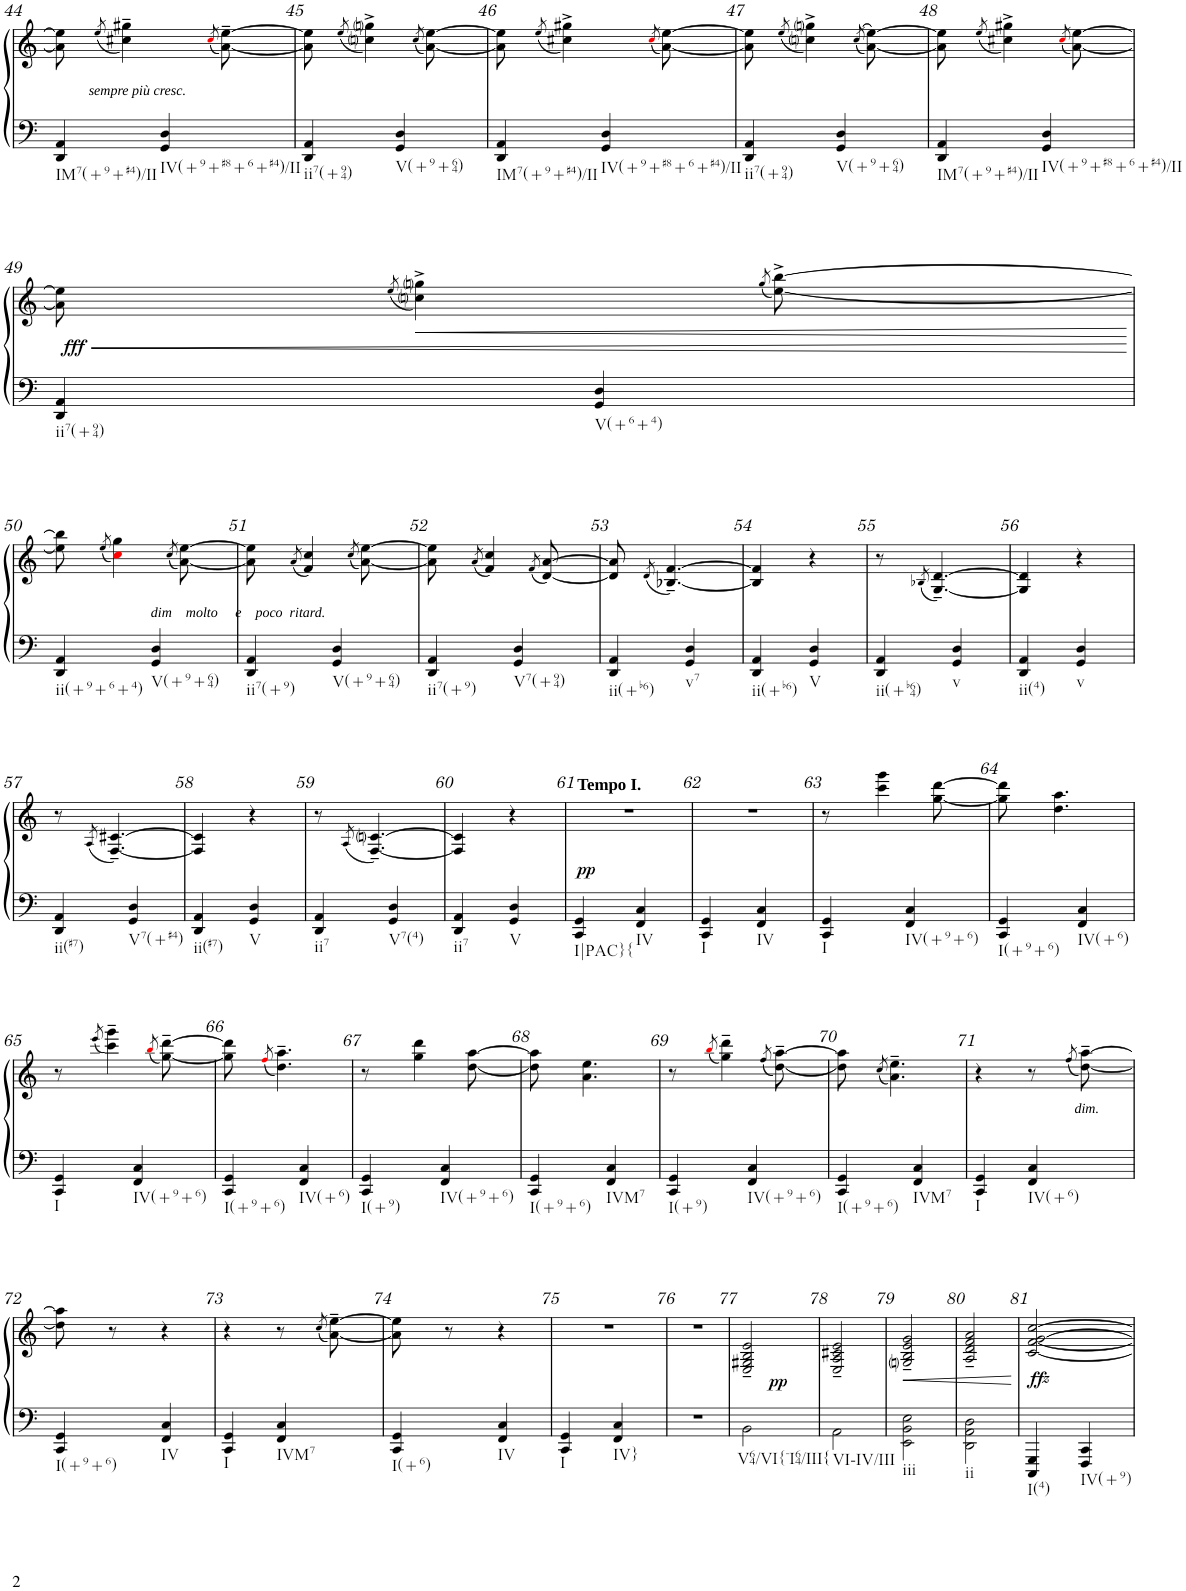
**kern	**kern	**dynam
*part1	*part1	*part1
*staff2	*staff1	*staff1/2
*I"Midi_1	*	*
!!LO:PB:g=z
*clefF4	*clefG2	*
*k[]	*k[]	*
*M2/4	*M2/4	*
=44	=44	=44
!LO:TX:b:t=IM7(+9+#4)/II	!	!
4DD/ 4AA/	8a\] 8ee\]	.
.	(8qee/	.
!	!LO:TX:b:i:t=sempre più cresc.	!
.	4cc#X\~ 4gg#X\~)	.
!LO:TX:b:t=IV(+9+#8+6+#4)/II	!	!
4GG/ 4D/	.	.
.	(8qcc#i/	.
.	[8a\~ [8ee\~)	.
=45	=45	=45
!LO:TX:b:t=ii7(+94)	!	!
4DD/ 4AA/	8a\] 8ee\]	.
.	(8qee/	.
.	4ccnj\^ 4ggnj\^)	.
!LO:TX:b:t=V(+9+64)	!	!
4GG/ 4D/	.	.
.	(8qcc/	.
.	[8a\ [8ee\)	.
=46	=46	=46
!LO:TX:b:t=IM7(+9+#4)/II	!	!
4DD/ 4AA/	8a\] 8ee\]	.
.	(8qee/	.
.	4cc#X\^ 4gg#X\^)	.
!LO:TX:b:t=IV(+9+#8+6+#4)/II	!	!
4GG/ 4D/	.	.
.	(8qcc#i/	.
.	[8a\ [8ee\)	.
=47	=47	=47
!LO:TX:b:t=ii7(+94)	!	!
4DD/ 4AA/	8a\] 8ee\]	.
.	(8qee/	.
.	4ccnj\^ 4ggnj\^)	.
!LO:TX:b:t=V(+9+64)	!	!
4GG/ 4D/	.	.
.	(>(8qcc/	.
.	[8a\ [8ee\))	.
=48	=48	=48
!LO:TX:b:t=IM7(+9+#4)/II	!	!
4DD/ 4AA/	8a\] 8ee\]	.
.	(8qee/	.
.	4cc#X\^ 4gg#X\^)	.
!LO:TX:b:t=IV(+9+#8+6+#4)/II	!	!
4GG/ 4D/	.	.
.	(8qcc#i/	.
.	[8a\ [8ee\)	.
!!LO:LB:g=z
=49	=49	=49
!LO:TX:b:t=ii7(+94)	!	!
!	!	!LO:HP:b
!	!	!LO:DY:n=1:b
4DD/ 4AA/	8a\] 8ee\]	< fff
.	(8qee/	.
.	4ccnj\^ 4ggnj\^)	.
!LO:TX:b:t=V(+6+4)	!	!
4GG/ 4D/	.	.
.	(8qgg/	.
.	[8ee\^ [8bb\^)	.
.	.	[
!!LO:LB:g=z
=50	=50	=50
!LO:TX:b:t=ii(+9+6+4)	!	!
4DD/ 4AA/	8ee\] 8bb\]	.
.	(8qee/	.
.	4cci\ 4gg\)	.
!LO:TX:a:i:t=dim    molto     e    poco  ritard.	!	!
!LO:TX:b:t=V(+9+64)	!	!
4GG/ 4D/	.	.
.	(8qcc/	.
.	[8a\ [8ee\)	.
=51	=51	=51
!LO:TX:b:t=ii7(+9)	!	!
4DD/ 4AA/	8a\] 8ee\]	.
.	(8qa/	.
.	4f/ 4cc/)	.
!LO:TX:b:t=V(+9+64)	!	!
4GG/ 4D/	.	.
.	(8qcc/	.
.	[8a\ [8ee\)	.
=52	=52	=52
!LO:TX:b:t=ii7(+9)	!	!
4DD/ 4AA/	8a\] 8ee\]	.
.	(8qa/	.
.	4f/ 4cc/)	.
!LO:TX:b:t=V7(+94)	!	!
4GG/ 4D/	.	.
.	(8qf/	.
.	[8d/ [8a/)	.
=53	=53	=53
!LO:TX:b:t=ii(+b6)	!	!
4DD/ 4AA/	8d/] 8a/]	.
.	(8qd/	.
.	[4.B-X/~ [4.f/~)	.
!LO:TX:b:t=v7	!	!
4GG/ 4D/	.	.
=54	=54	=54
!LO:TX:b:t=ii(+b6)	!	!
4DD/ 4AA/	4B-/] 4f/]	.
!LO:TX:b:t=V	!	!
4GG/ 4D/	4r	.
=55	=55	=55
!LO:TX:b:t=ii(+b64)	!	!
4DD/ 4AA/	8r	.
.	(8qB-X/	.
.	[4.G/~ [4.d/~)	.
!LO:TX:b:t=v	!	!
4GG/ 4D/	.	.
=56	=56	=56
!LO:TX:b:t=ii(4)	!	!
4DD/ 4AA/	4G/] 4d/]	.
!LO:TX:b:t=v	!	!
4GG/ 4D/	4r	.
!!LO:LB:g=z
=57	=57	=57
!LO:TX:b:t=ii(#7)	!	!
4DD/ 4AA/	8r	.
.	(8qA/	.
.	[4.F/~ [4.c#X/~)	.
!LO:TX:b:t=V7(+#4)	!	!
4GG/ 4D/	.	.
=58	=58	=58
!LO:TX:b:t=ii(#7)	!	!
4DD/ 4AA/	4F/] 4c#/]	.
!LO:TX:b:t=V	!	!
4GG/ 4D/	4r	.
=59	=59	=59
!LO:TX:b:t=ii7	!	!
4DD/ 4AA/	8r	.
.	(8qA/	.
.	[4.F/~ [4.cnj/~)	.
!LO:TX:b:t=V7(4)	!	!
4GG/ 4D/	.	.
=60	=60	=60
!LO:TX:b:t=ii7	!	!
4DD/ 4AA/	4F/] 4c/]	.
!LO:TX:b:t=V	!	!
4GG/ 4D/	4r	.
!	!LO:TX:a:B:t=Tempo I.	!
=61	=61	=61
!LO:TX:b:t=I|PAC}{	!	!
!	!	!LO:DY:a=2
4CC/ 4GG/	2r	pp
!LO:TX:b:t=IV	!	!
4FF/ 4C/	.	.
=62	=62	=62
!LO:TX:b:t=I	!	!
4CC/ 4GG/	2r	.
!LO:TX:b:t=IV	!	!
4FF/ 4C/	.	.
=63	=63	=63
!LO:TX:b:t=I	!	!
4CC/ 4GG/	8r	.
.	4ccc\ 4ggg\	.
!LO:TX:b:t=IV(+9+6)	!	!
4FF/ 4C/	.	.
.	[8gg\ [8ddd\	.
=64	=64	=64
!LO:TX:b:t=I(+9+6)	!	!
4CC/ 4GG/	8gg\] 8ddd\]	.
.	4.dd\ 4.aa\	.
!LO:TX:b:t=IV(+6)	!	!
4FF/ 4C/	.	.
!!LO:LB:g=z
=65	=65	=65
!LO:TX:b:t=I	!	!
4CC/ 4GG/	8r	.
.	(8qeee/	.
.	4ccc\~ 4ggg\~)	.
!LO:TX:b:t=IV(+9+6)	!	!
4FF/ 4C/	.	.
.	(8qbbi/	.
.	[8gg\~ [8ddd\~)	.
=66	=66	=66
!LO:TX:b:t=I(+9+6)	!	!
4CC/ 4GG/	8gg\] 8ddd\]	.
.	(8qffi/	.
.	4.dd\~ 4.aa\~)	.
!LO:TX:b:t=IV(+6)	!	!
4FF/ 4C/	.	.
=67	=67	=67
!LO:TX:b:t=I(+9)	!	!
4CC/ 4GG/	8r	.
.	4gg\ 4ddd\	.
!LO:TX:b:t=IV(+9+6)	!	!
4FF/ 4C/	.	.
.	[8dd\ [8aa\	.
=68	=68	=68
!LO:TX:b:t=I(+9+6)	!	!
4CC/ 4GG/	8dd\] 8aa\]	.
.	4.a\ 4.ee\	.
!LO:TX:b:t=IVM7	!	!
4FF/ 4C/	.	.
=69	=69	=69
!LO:TX:b:t=I(+9)	!	!
4CC/ 4GG/	8r	.
.	(8qbbi/	.
.	4gg\~ 4ddd\~)	.
!LO:TX:b:t=IV(+9+6)	!	!
4FF/ 4C/	.	.
.	(8qff/	.
.	[8dd\~ [8aa\~)	.
=70	=70	=70
!LO:TX:b:t=I(+9+6)	!	!
4CC/ 4GG/	8dd\] 8aa\]	.
.	(8qcc/	.
.	4.a\~ 4.ee\~)	.
!LO:TX:b:t=IVM7	!	!
4FF/ 4C/	.	.
=71	=71	=71
!LO:TX:b:t=I	!	!
4CC/ 4GG/	4r	.
!LO:TX:b:t=IV(+6)	!	!
4FF/ 4C/	8r	.
.	(8qff/	.
!	!LO:TX:b:i:t=dim.	!
.	[8dd\~ [8aa\~)	.
!!LO:LB:g=z
=72	=72	=72
!LO:TX:b:t=I(+9+6)	!	!
4CC/ 4GG/	8dd\] 8aa\]	.
.	8r	.
!LO:TX:b:t=IV	!	!
4FF/ 4C/	4r	.
=73	=73	=73
!LO:TX:b:t=I	!	!
4CC/ 4GG/	4r	.
!LO:TX:b:t=IVM7	!	!
4FF/ 4C/	8r	.
.	(8qcc/	.
.	[8a\~ [8ee\~)	.
=74	=74	=74
!LO:TX:b:t=I(+6)	!	!
4CC/ 4GG/	8a\] 8ee\]	.
.	8r	.
!LO:TX:b:t=IV	!	!
4FF/ 4C/	4r	.
=75	=75	=75
!LO:TX:b:t=I	!	!
4CC/ 4GG/	2r	.
!LO:TX:b:t=IV}	!	!
4FF/ 4C/	.	.
=76	=76	=76
2r	2r	.
=77	=77	=77
!LO:TX:b:t=V64/VI{-I64/III{	!	!
!	!	!LO:DY:a=2
2BB\	2E/~ 2G#X/~ 2B/~ 2e/~	pp
=78	=78	=78
!LO:TX:b:t=VI-IV/III	!	!
2AA\	2E/~ 2A/~ 2c#X/~ 2e/~	.
=79	=79	=79
!LO:TX:b:t=iii	!	!
!	!	!LO:HP:b
2EE\ 2BB\ 2E\	2Gnj/~ 2B/~ 2e/~ 2g/~	<
=80	=80	=80
!LO:TX:b:t=ii	!	!
2DD\ 2AA\ 2D\	2A/~ 2d/~ 2f/~ 2a/~	.
.	.	[
=81	=81	=81
!LO:TX:b:t=I(4)	!	!
!	!	!LO:DY:b
4CCC/ 4GGG/	[2c/ [2f/ [2g/ [2cc/	other-dynamics
!LO:TX:b:t=IV(+9)	!	!
4FFF/ 4CC/	.	.
=	=	=
*-	*-	*-
